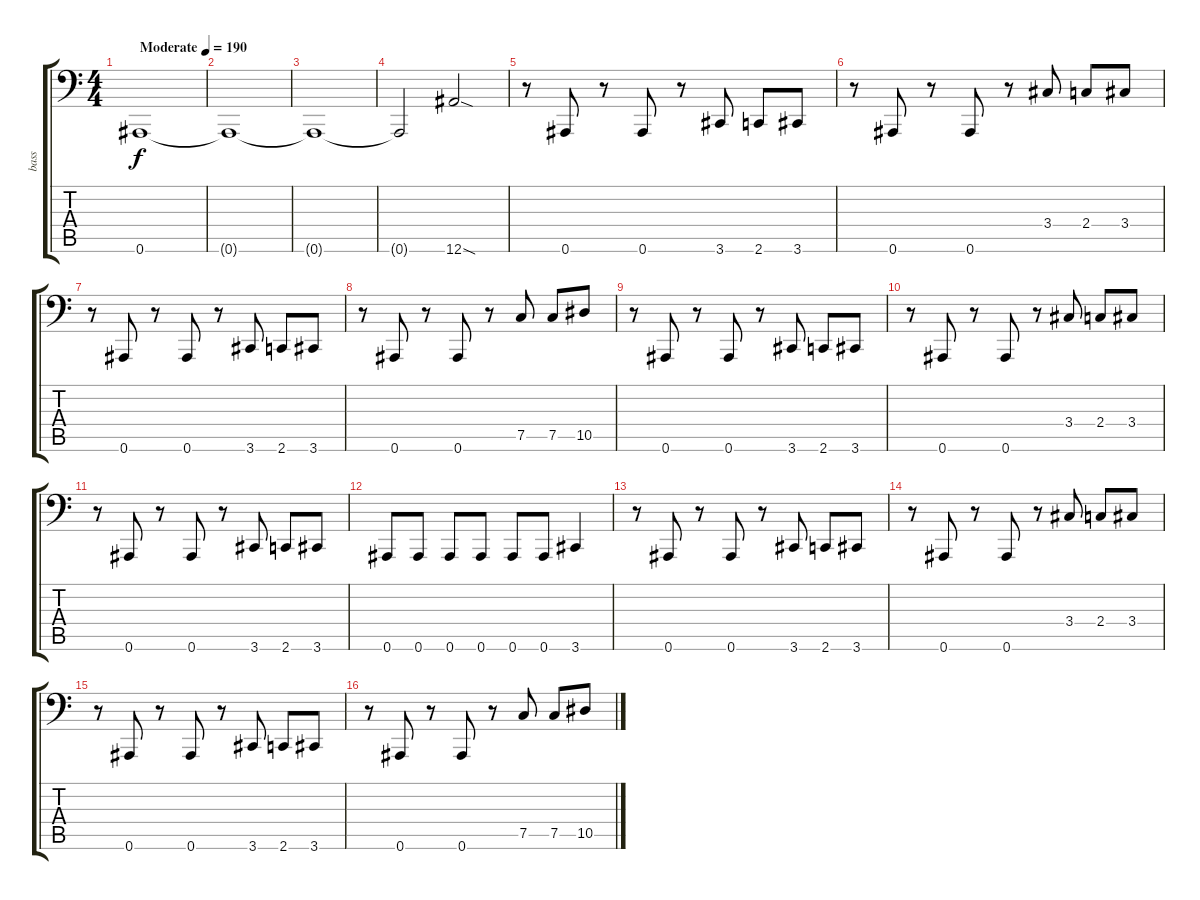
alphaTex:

\track ("bass" "bass") {instrument electricbassfinger}
\staff {score tabs}
\tuning (C3 G2 Eb2 Bb1 F1 Bb0) {hide}
\ts (4 4)
\tempo (190 "Moderate")
\clef f4
\ks c
0.6.1{dy f instrument electricbassfinger} |
0.6{t}.1 |
0.6{t}.1 |
0.6{t}.2 12.6{sod}.2 |
r.8 0.6.8 r.8 0.6.8 r.8 3.6.8 2.6.8 3.6.8 |
r.8 0.6.8 r.8 0.6.8 r.8 3.4.8 2.4.8 3.4.8 |
r.8 0.6.8 r.8 0.6.8 r.8 3.6.8 2.6.8 3.6.8 |
r.8 0.6.8 r.8 0.6.8 r.8 7.5.8 7.5.8 10.5.8 |
r.8 0.6.8 r.8 0.6.8 r.8 3.6.8 2.6.8 3.6.8 |
r.8 0.6.8 r.8 0.6.8 r.8 3.4.8 2.4.8 3.4.8 |
r.8 0.6.8 r.8 0.6.8 r.8 3.6.8 2.6.8 3.6.8 |
0.6.8 0.6.8 0.6.8 0.6.8 0.6.8 0.6.8 3.6.4 |
r.8 0.6.8 r.8 0.6.8 r.8 3.6.8 2.6.8 3.6.8 |
r.8 0.6.8 r.8 0.6.8 r.8 3.4.8 2.4.8 3.4.8 |
r.8 0.6.8 r.8 0.6.8 r.8 3.6.8 2.6.8 3.6.8 |
r.8 0.6.8 r.8 0.6.8 r.8 7.5.8 7.5.8 10.5.8
